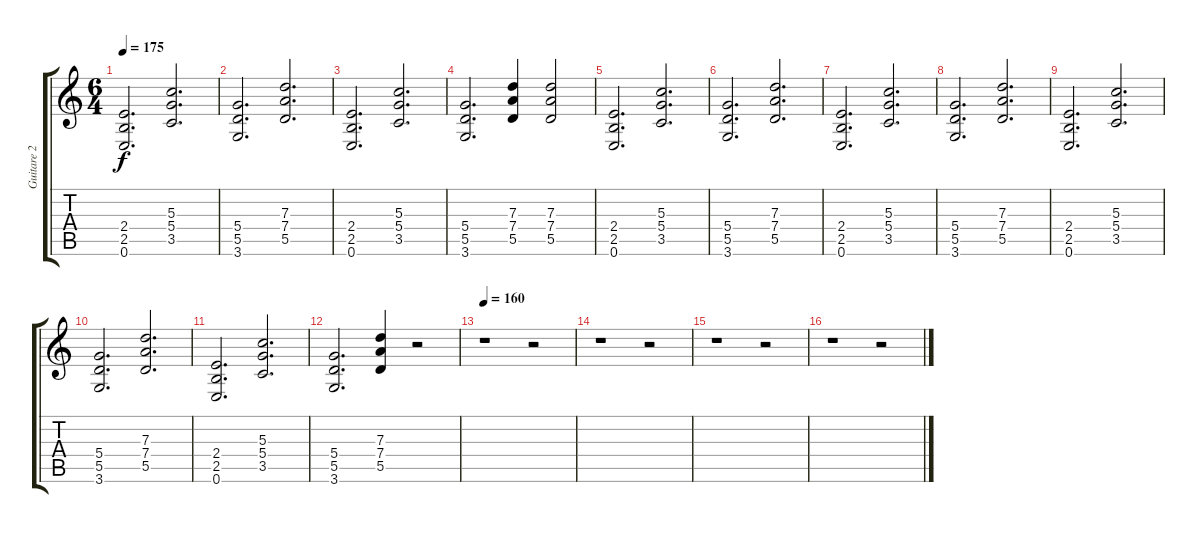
\track ("Guitare 2" "Guitare 2") {instrument distortionguitar}
\staff {score tabs}
\tuning (E4 B3 G3 D3 A2 E2) {hide}
\ts (6 4)
\tempo 175
\clef g2
\ks c
(2.4 2.5 0.6).2{d dy f} (5.3 5.4 3.5).2{d} |
(5.4 5.5 3.6).2{d} (7.3 7.4 5.5).2{d} |
(2.4 2.5 0.6).2{d} (5.3 5.4 3.5).2{d} |
(5.4 5.5 3.6).2{d} (7.3 7.4 5.5).4 (7.3 7.4 5.5).2 |
(2.4 2.5 0.6).2{d} (5.3 5.4 3.5).2{d} |
(5.4 5.5 3.6).2{d} (7.3 7.4 5.5).2{d} |
(2.4 2.5 0.6).2{d} (5.3 5.4 3.5).2{d} |
(5.4 5.5 3.6).2{d} (7.3 7.4 5.5).2{d} |
(2.4 2.5 0.6).2{d} (5.3 5.4 3.5).2{d} |
(5.4 5.5 3.6).2{d} (7.3 7.4 5.5).2{d} |
(2.4 2.5 0.6).2{d} (5.3 5.4 3.5).2{d} |
(5.4 5.5 3.6).2{d} (7.3 7.4 5.5).4 r.2 |
\tempo 160
r.1 r.2 |
r.1 r.2 |
r.1 r.2 |
r.1 r.2
